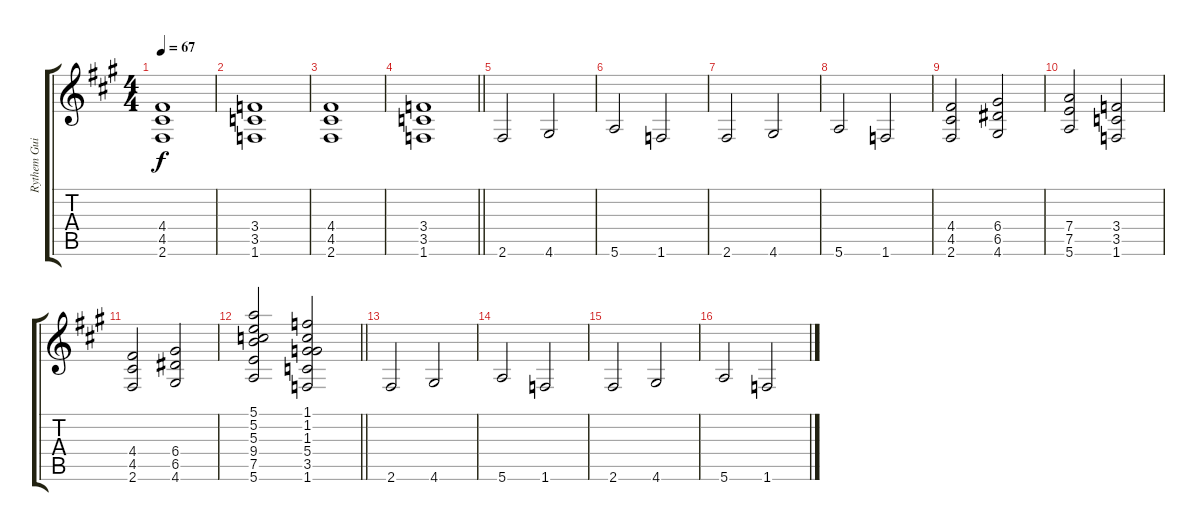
\track ("Rythem Guitar" "Rythem Gui") {instrument acousticguitarsteel}
\staff {score tabs}
\tuning (E4 B3 G3 D3 A2 E2) {hide}
\ts (4 4)
\tempo 67
\clef g2
\ks a
(4.4 4.5 2.6).1{dy f instrument acousticguitarsteel} |
(3.4 3.5 1.6).1 |
(4.4 4.5 2.6).1 |
\barLineRight lightlight
(3.4 3.5 1.6).1 |
2.6.2 4.6.2 |
5.6.2 1.6.2 |
2.6.2 4.6.2 |
5.6.2 1.6.2 |
(4.4 4.5 2.6).2 (6.4 6.5 4.6).2 |
(7.4 7.5 5.6).2 (3.4 3.5 1.6).2 |
(4.4 4.5 2.6).2 (6.4 6.5 4.6).2 |
\barLineRight lightlight
(5.1 5.2 5.3 9.4 7.5 5.6).2 (1.1 1.2 1.3 5.4 3.5 1.6).2 |
2.6.2 4.6.2 |
5.6.2 1.6.2 |
2.6.2 4.6.2 |
5.6.2 1.6.2
